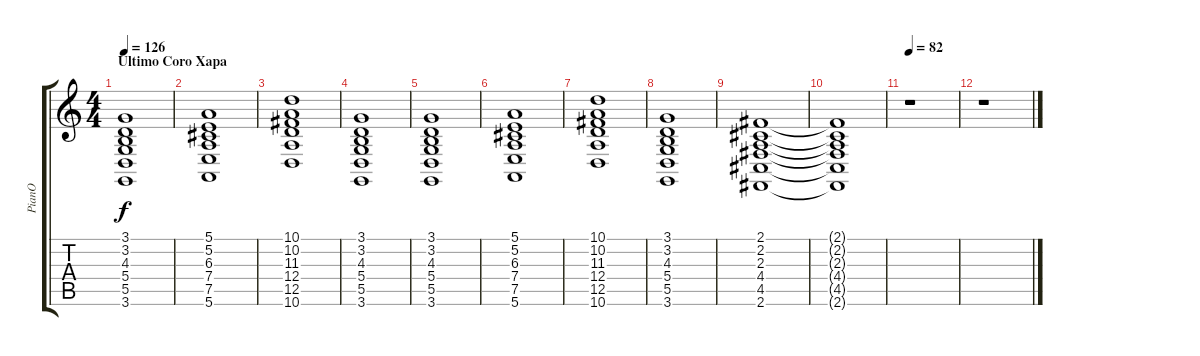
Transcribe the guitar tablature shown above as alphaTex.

\track ("PianO" "PianO") {instrument electricgrandpiano}
\staff {score tabs}
\tuning (E4 B3 G3 D3 A2 E2) {hide}
\ts (4 4)
\section ("" "Ultimo Coro Xapa")
\tempo 126
\clef g2
\ks c
(3.1 3.2 4.3 5.4 5.5 3.6).1{dy f volume 11 balance 0 instrument electricgrandpiano} |
(5.1 5.2 6.3 7.4 7.5 5.6).1 |
(10.1 10.2 11.3 12.4 12.5 10.6).1 |
(3.1 3.2 4.3 5.4 5.5 3.6).1 |
(3.1 3.2 4.3 5.4 5.5 3.6).1 |
(5.1 5.2 6.3 7.4 7.5 5.6).1 |
(10.1 10.2 11.3 12.4 12.5 10.6).1 |
(3.1 3.2 4.3 5.4 5.5 3.6).1 |
(2.1 2.2 2.3 4.4 4.5 2.6).1 |
(2.1{t} 2.2{t} 2.3{t} 4.4{t} 4.5{t} 2.6{t}).1 |
\tempo 82
r.1 |
r.1
